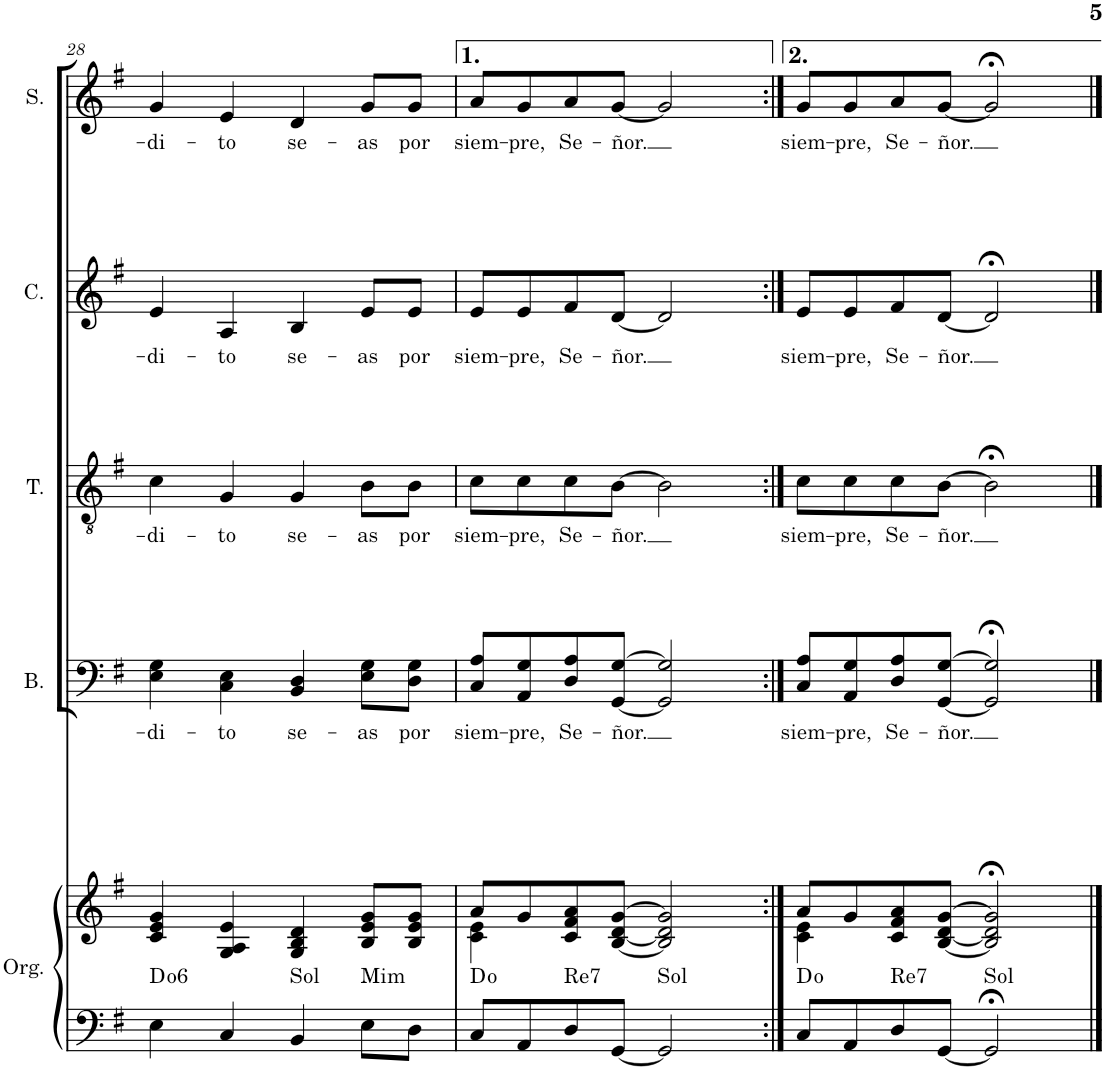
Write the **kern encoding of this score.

**kern	**kern	**harte	**kern	**text	**kern	**text	**kern	**text	**kern	**text
*part5	*part5	*part5	*part4	*part4	*part3	*part3	*part2	*part2	*part1	*part1
*staff6	*staff5	*	*staff4	*staff4	*staff3	*staff3	*staff2	*staff2	*staff1	*staff1
*I"Órgano	*	*	*I"Bajo	*	*I"Tenor	*	*I"Contralto	*	*I"Soprano	*
*	*	*	*I'B.	*	*I'T.	*	*I'C.	*	*I'S.	*
!!LO:PB:g=z
*clefF4	*clefG2	*	*clefF4	*	*clefGv2	*	*clefG2	*	*clefG2	*
*k[f#]	*k[f#]	*	*k[f#]	*	*k[f#]	*	*k[f#]	*	*k[f#]	*
*M4/4	*M4/4	*	*M4/4	*	*M4/4	*	*M4/4	*	*M4/4	*
*met(c)	*met(c)	*	*met(c)	*	*met(c)	*	*met(c)	*	*met(c)	*
=28	=28	=28	=28	=28	=28	=28	=28	=28	=28	=28
!	!	!LO:H:kt=6	!	!LO:LY:b	!	!LO:LY:b	!	!LO:LY:b	!	!LO:LY:b
4E\	4c/ 4e/ 4g/	D:dim(6)	4E\ 4G\	-di-	4c\	-di-	4e/	-di-	4g/	-di-
!	!	!	!	!LO:LY:b	!	!LO:LY:b	!	!LO:LY:b	!	!LO:LY:b
4C/	4G/ 4A/ 4e/	.	4C\ 4E\	-to	4G/	-to	4A/	-to	4e/	-to
!	!	!LO:H:kt=Sol	!	!LO:LY:b	!	!LO:LY:b	!	!LO:LY:b	!	!LO:LY:b
4BB/	4G/ 4B/ 4d/	N	4BB/ 4D/	se-	4G/	se-	4B/	se-	4d/	se-
!	!	!LO:H:kt=Mim	!	!LO:LY:b	!	!LO:LY:b	!	!LO:LY:b	!	!LO:LY:b
8E\L	8B/ 8e/ 8g/L	N	8E\ 8G\L	-as	8B\L	-as	8e/L	-as	8g/L	-as
!	!	!	!	!LO:LY:b	!	!LO:LY:b	!	!LO:LY:b	!	!LO:LY:b
8D\J	8B/ 8e/ 8g/J	.	8D\ 8G\J	por	8B\J	por	8e/J	por	8g/J	por
=29	=29	=29	=29	=29	=29	=29	=29	=29	=29	=29
*	*^	*	*	*	*	*	*	*	*	*
!	!	!	!	!	!LO:LY:b	!	!LO:LY:b	!	!LO:LY:b	!	!LO:LY:b
8C/L	8a/L	4c\ 4e\	D:dim	8C/ 8A/L	siem-	8c\L	siem-	8e/L	siem-	8a/L	siem-
!	!	!	!	!	!LO:LY:b	!	!LO:LY:b	!	!LO:LY:b	!	!LO:LY:b
8AAn/	8g/	.	.	8AA/ 8G/	-pre,	8c\	-pre,	8e/	-pre,	8g/	-pre,
!	!	!	!LO:H:kt=Re7	!	!LO:LY:b	!	!LO:LY:b	!	!LO:LY:b	!	!LO:LY:b
8D/	8c/ 8f#/ 8a/	2.ryy	N	8D/ 8A/	Se-	8c\	Se-	8f#/	Se-	8a/	Se-
!	!	!	!	!	!LO:LY:b	!	!LO:LY:b	!	!LO:LY:b	!	!LO:LY:b
[8GG/J	[8B/ [8d/ [8g/J	.	.	[8GG/ [8G/J	-ñor.	[8B\J	-ñor.	[8d/J	-ñor.	[8g/J	-ñor.
!	!	!	!LO:H:kt=Sol	!	!	!	!	!	!	!	!
2GG/]	2B/] 2d/] 2g/]	.	N	2GG/] 2G/]	.	2B\]	.	2d/]	.	2g/]	.
=30:|!	=30:|!	=30:|!	=30:|!	=30:|!	=30:|!	=30:|!	=30:|!	=30:|!	=30:|!	=30:|!	=30:|!
!	!	!	!	!	!LO:LY:b	!	!LO:LY:b	!	!LO:LY:b	!	!LO:LY:b
8C/L	8a/L	4c\ 4e\	D:dim	8C/ 8A/L	siem-	8c\L	siem-	8e/L	siem-	8g/L	siem-
!	!	!	!	!	!LO:LY:b	!	!LO:LY:b	!	!LO:LY:b	!	!LO:LY:b
8AAn/	8g/	.	.	8AA/ 8G/	-pre,	8c\	-pre,	8e/	-pre,	8g/	-pre,
!	!	!	!LO:H:kt=Re7	!	!LO:LY:b	!	!LO:LY:b	!	!LO:LY:b	!	!LO:LY:b
8D/	8c/ 8f#/ 8a/	2.ryy	N	8D/ 8A/	Se-	8c\	Se-	8f#/	Se-	8a/	Se-
!	!	!	!	!	!LO:LY:b	!	!LO:LY:b	!	!LO:LY:b	!	!LO:LY:b
[8GG/J	[8B/ [8d/ [8g/J	.	.	[8GG/ [8G/J	-ñor.	[8B\J	-ñor.	[8d/J	-ñor.	[8g/J	-ñor.
!	!	!	!LO:H:kt=Sol	!	!	!	!	!	!	!	!
2GG;</]	2B/];< 2d/];< 2g/];<	.	N	2GG/];< 2G/];<	.	2B;<\]	.	2d;</]	.	2g;</]	.
*	*v	*v	*	*	*	*	*	*	*	*	*
==	==	==	==	==	==	==	==	==	==	==
*-	*-	*-	*-	*-	*-	*-	*-	*-	*-	*-
